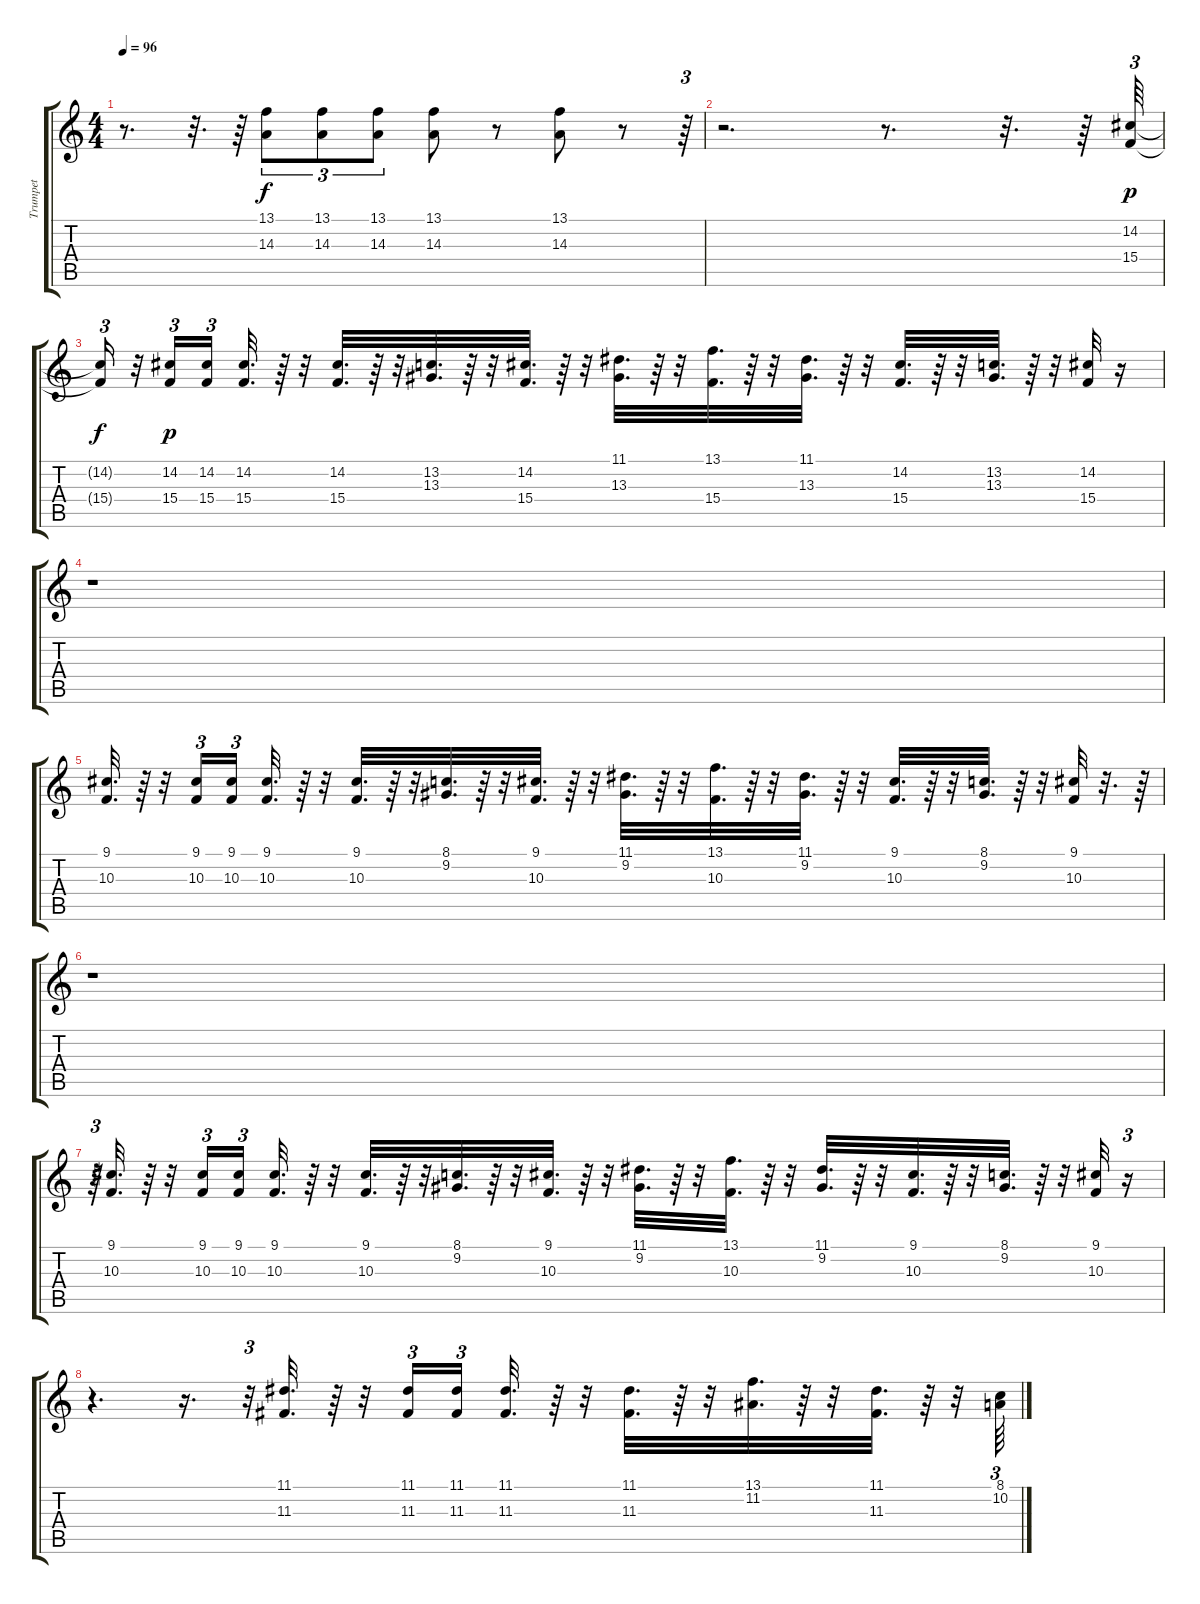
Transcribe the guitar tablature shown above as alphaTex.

\track ("Trumpet" "Trumpet") {instrument trumpet}
\staff {score tabs}
\tuning (E4 B3 G3 D3 A2 E2) {hide}
\ts (4 4)
\tempo 96
\clef g2
\ks c
r.8{d dy f} r.32{d} r.64 (13.1 14.3).8{tu (3 2)} (13.1 14.3).8{tu (3 2)} (13.1 14.3).8{tu (3 2)} (13.1 14.3).8 r.8 (13.1 14.3).8 r.8 r.64{tu (3 2)} |
r.2{d} r.8{d} r.32{d} r.64 (14.2 15.4).64{tu (3 2) dy p} |
(14.2{t} 15.4{t}).16{tu (3 2) dy f} r.32 (14.2 15.4).16{tu (3 2) dy p} (14.2 15.4).16{tu (3 2) beam splitsecondary} (14.2 15.4).32{d} r.64 r.32 (14.2 15.4).32{d} r.64 r.32 (13.2 13.3).32{d} r.64 r.32 (14.2 15.4).32{d} r.64 r.32 (11.1 13.3).32{d} r.64 r.32 (13.1 15.4).32{d} r.64 r.32 (11.1 13.3).32{d} r.64 r.32 (14.2 15.4).32{d} r.64 r.32 (13.2 13.3).32{d} r.64 r.32 (14.2 15.4).32 r.16 |
r.1 |
(9.1 10.3).32{d} r.64 r.32 (9.1 10.3).16{tu (3 2)} (9.1 10.3).16{tu (3 2) beam splitsecondary} (9.1 10.3).32{d} r.64 r.32 (9.1 10.3).32{d} r.64 r.32 (8.1 9.2).32{d} r.64 r.32 (9.1 10.3).32{d} r.64 r.32 (11.1 9.2).32{d} r.64 r.32 (13.1 10.3).32{d} r.64 r.32 (11.1 9.2).32{d} r.64 r.32 (9.1 10.3).32{d} r.64 r.32 (8.1 9.2).32{d} r.64 r.32 (9.1 10.3).32 r.32{d} r.64 |
r.1 |
r.64{tu (3 2)} (9.1 10.3).32{d} r.64 r.32 (9.1 10.3).16{tu (3 2)} (9.1 10.3).16{tu (3 2) beam splitsecondary} (9.1 10.3).32{d} r.64 r.32 (9.1 10.3).32{d} r.64 r.32 (8.1 9.2).32{d} r.64 r.32 (9.1 10.3).32{d} r.64 r.32 (11.1 9.2).32{d} r.64 r.32 (13.1 10.3).32{d} r.64 r.32 (11.1 9.2).32{d} r.64 r.32 (9.1 10.3).32{d} r.64 r.32 (8.1 9.2).32{d} r.64 r.32 (9.1 10.3).32 r.16{tu (3 2)} |
r.4{d} r.16{d} r.32{tu (3 2)} (11.1 11.3).32{d} r.64 r.32 (11.1 11.3).16{tu (3 2)} (11.1 11.3).16{tu (3 2) beam splitsecondary} (11.1 11.3).32{d} r.64 r.32 (11.1 11.3).32{d} r.64 r.32 (13.1 11.2).32{d} r.64 r.32 (11.1 11.3).32{d} r.64 r.32 (8.1 10.2).64{tu (3 2)}
